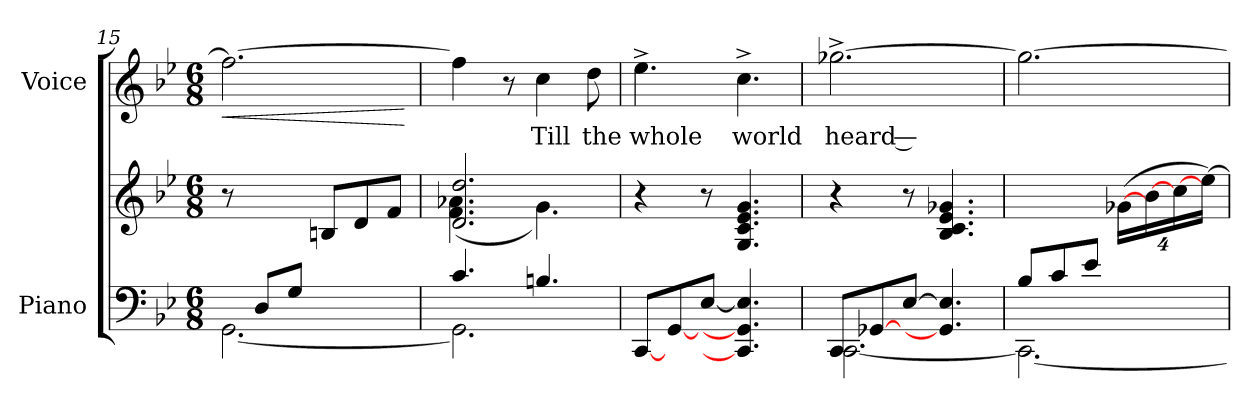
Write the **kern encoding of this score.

**kern	**kern	**kern	**text	**dynam
*part2	*part2	*part1	*part1	*part1
*staff3	*staff2	*staff1	*staff1	*staff1
*I"Piano	*	*I"Voice	*	*
*I'Pno	*	*	*	*
*clefF4	*clefG2	*clefG2	*	*
*k[b-e-]	*k[b-e-]	*k[b-e-]	*	*
*M6/8	*M6/8	*M6/8	*	*
=15	=15	=15	=15	=15
*^	*	*	*	*
!	!	!	!	!	!LO:HP:b
8ryy	[<2.GG\	8r	2.ff\_	.	<
8D/L	.	4ryy	.	.	.
8G/J	.	.	.	.	.
4.ryy	.	8Bn/L	.	.	.
.	.	8d/	.	.	.
.	.	8f/J	.	.	.
*v	*v	*	*	*	*
.	.	.	.	[
=16	=16	=16	=16	=16
*^	*^	*	*	*
4.c/	2.GG\]	2.d/ 2.dd/	(>4.f\ 4.a-X\	4ff\]	.	.
.	.	.	.	8r	.	.
!	!	!	!	!	!LO:LY:b	!
4.Bn/	.	.	4.g\)	4cc\	Till	.
!	!	!	!	!	!LO:LY:b	!
.	.	.	.	8dd\	the	.
*v	*v	*	*	*	*	*
*	*v	*v	*	*	*
!!LO:PB:g=z
=17	=17	=17	=17	=17
!	!	!	!LO:LY:b	!
[<8CC/L	4r	4.ee-^\	whole	.
[<8GG/	.	.	.	.
[>8E-/J	8r	.	.	.
!	!	!	!LO:LY:b	!
4.CC/] 4.GG/] 4.E-/]	4.G/ 4.c/ 4.e-/ 4.g/	4.cc^\	world	.
=18	=18	=18	=18	=18
*^	*	*	*	*
!	!	!	!	!LO:LY:b	!
8CC/L	[2.CC\	4r	[2.gg-X^\	heard —	.
[<8GG-X/	.	.	.	.	.
[8E-/J	.	8r	.	.	.
4.GG-/] 4.E-/]	.	4.B-/ 4.c/ 4.e-/ 4.g-X/	.	.	.
=19	=19	=19	=19	=19	=19
8B-/L	2.CC\_	4.ryy	2.gg-\_	.	.
8c/	.	.	.	.	.
8e-/J	.	.	.	.	.
*	*	*Xbrackettup	*	*	*
4.ryy	.	([32%3g-X\LL	.	.	.
.	.	[32%3b-\	.	.	.
.	.	[32%3cc\	.	.	.
.	.	[32%3ee-\JJ)	.	.	.
*v	*v	*	*	*	*
=	=	=	=	=
*-	*-	*-	*-	*-
